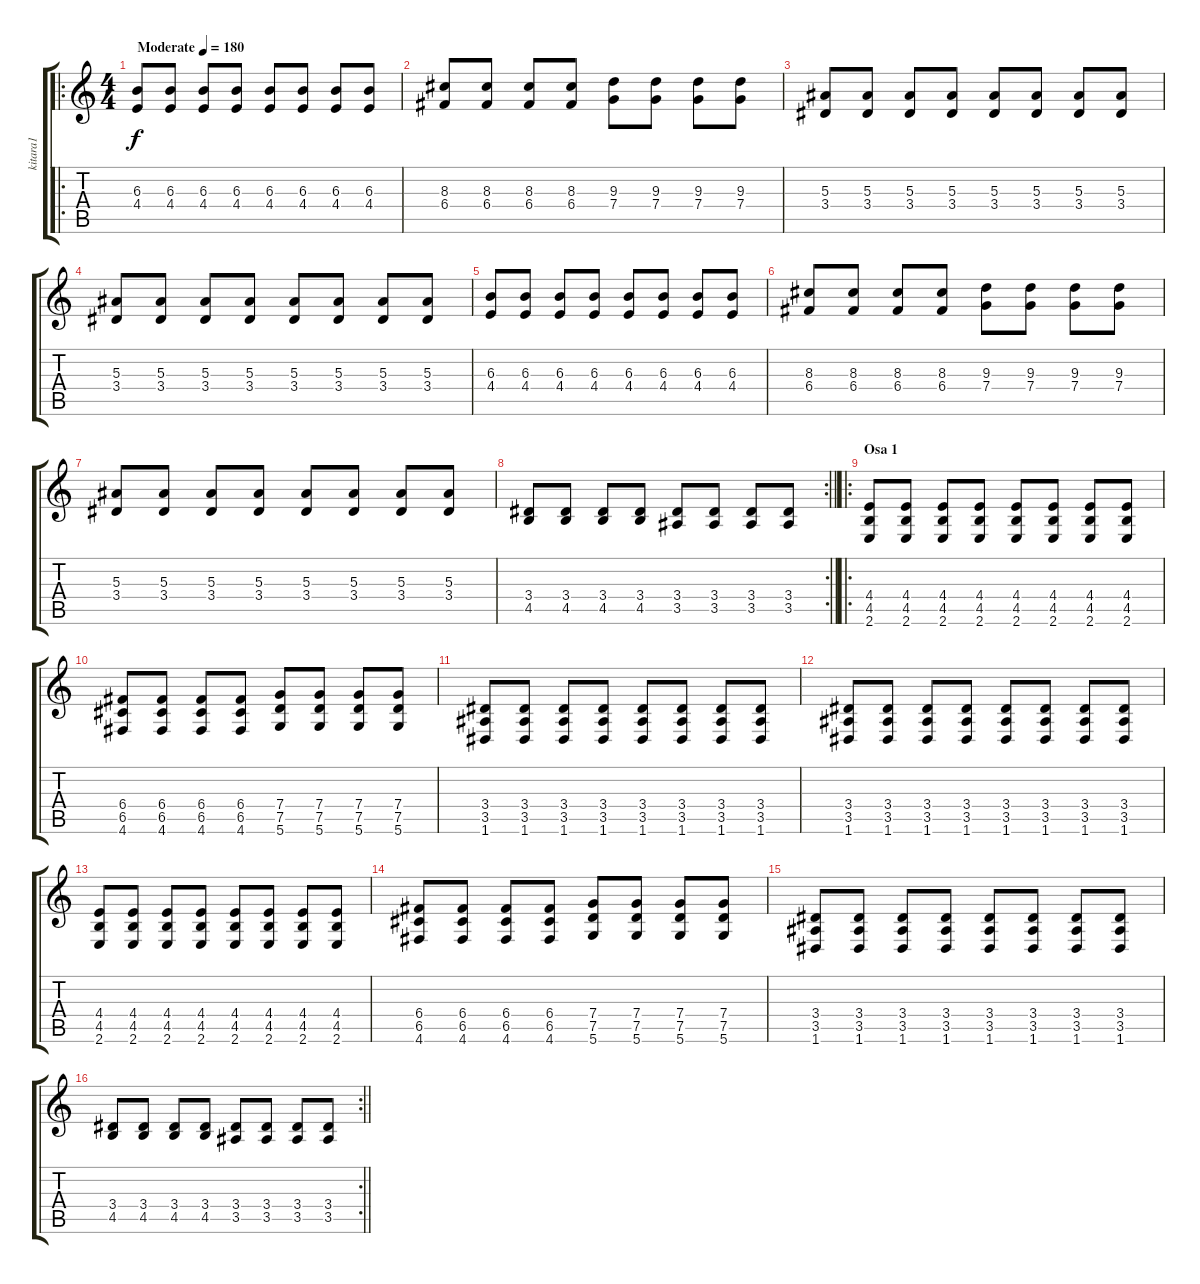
\track ("kitara1" "kitara1") {instrument distortionguitar}
\staff {score tabs}
\tuning (D4 A3 F3 C3 G2 D2) {hide}
\ro
\ts (4 4)
\tempo (180 "Moderate")
\clef g2
\ks c
(6.3 4.4).8{dy f instrument distortionguitar} (6.3 4.4).8 (6.3 4.4).8 (6.3 4.4).8 (6.3 4.4).8 (6.3 4.4).8 (6.3 4.4).8 (6.3 4.4).8 |
(8.3 6.4).8 (8.3 6.4).8 (8.3 6.4).8 (8.3 6.4).8 (9.3 7.4).8 (9.3 7.4).8 (9.3 7.4).8 (9.3 7.4).8 |
(5.3 3.4).8 (5.3 3.4).8 (5.3 3.4).8 (5.3 3.4).8 (5.3 3.4).8 (5.3 3.4).8 (5.3 3.4).8 (5.3 3.4).8 |
(5.3 3.4).8 (5.3 3.4).8 (5.3 3.4).8 (5.3 3.4).8 (5.3 3.4).8 (5.3 3.4).8 (5.3 3.4).8 (5.3 3.4).8 |
(6.3 4.4).8 (6.3 4.4).8 (6.3 4.4).8 (6.3 4.4).8 (6.3 4.4).8 (6.3 4.4).8 (6.3 4.4).8 (6.3 4.4).8 |
(8.3 6.4).8 (8.3 6.4).8 (8.3 6.4).8 (8.3 6.4).8 (9.3 7.4).8 (9.3 7.4).8 (9.3 7.4).8 (9.3 7.4).8 |
(5.3 3.4).8 (5.3 3.4).8 (5.3 3.4).8 (5.3 3.4).8 (5.3 3.4).8 (5.3 3.4).8 (5.3 3.4).8 (5.3 3.4).8 |
\rc 2
\barLineRight lightlight
(3.4 4.5).8 (3.4 4.5).8 (3.4 4.5).8 (3.4 4.5).8 (3.4 3.5).8 (3.4 3.5).8 (3.4 3.5).8 (3.4 3.5).8 |
\ro
\section ("" "Osa 1")
(4.4 4.5 2.6).8 (4.4 4.5 2.6).8 (4.4 4.5 2.6).8 (4.4 4.5 2.6).8 (4.4 4.5 2.6).8 (4.4 4.5 2.6).8 (4.4 4.5 2.6).8 (4.4 4.5 2.6).8 |
(6.4 6.5 4.6).8 (6.4 6.5 4.6).8 (6.4 6.5 4.6).8 (6.4 6.5 4.6).8 (7.4 7.5 5.6).8 (7.4 7.5 5.6).8 (7.4 7.5 5.6).8 (7.4 7.5 5.6).8 |
(3.4 3.5 1.6).8 (3.4 3.5 1.6).8 (3.4 3.5 1.6).8 (3.4 3.5 1.6).8 (3.4 3.5 1.6).8 (3.4 3.5 1.6).8 (3.4 3.5 1.6).8 (3.4 3.5 1.6).8 |
(3.4 3.5 1.6).8 (3.4 3.5 1.6).8 (3.4 3.5 1.6).8 (3.4 3.5 1.6).8 (3.4 3.5 1.6).8 (3.4 3.5 1.6).8 (3.4 3.5 1.6).8 (3.4 3.5 1.6).8 |
(4.4 4.5 2.6).8 (4.4 4.5 2.6).8 (4.4 4.5 2.6).8 (4.4 4.5 2.6).8 (4.4 4.5 2.6).8 (4.4 4.5 2.6).8 (4.4 4.5 2.6).8 (4.4 4.5 2.6).8 |
(6.4 6.5 4.6).8 (6.4 6.5 4.6).8 (6.4 6.5 4.6).8 (6.4 6.5 4.6).8 (7.4 7.5 5.6).8 (7.4 7.5 5.6).8 (7.4 7.5 5.6).8 (7.4 7.5 5.6).8 |
(3.4 3.5 1.6).8 (3.4 3.5 1.6).8 (3.4 3.5 1.6).8 (3.4 3.5 1.6).8 (3.4 3.5 1.6).8 (3.4 3.5 1.6).8 (3.4 3.5 1.6).8 (3.4 3.5 1.6).8 |
\rc 2
\barLineRight lightlight
(3.4 4.5).8 (3.4 4.5).8 (3.4 4.5).8 (3.4 4.5).8 (3.4 3.5).8 (3.4 3.5).8 (3.4 3.5).8 (3.4 3.5).8
